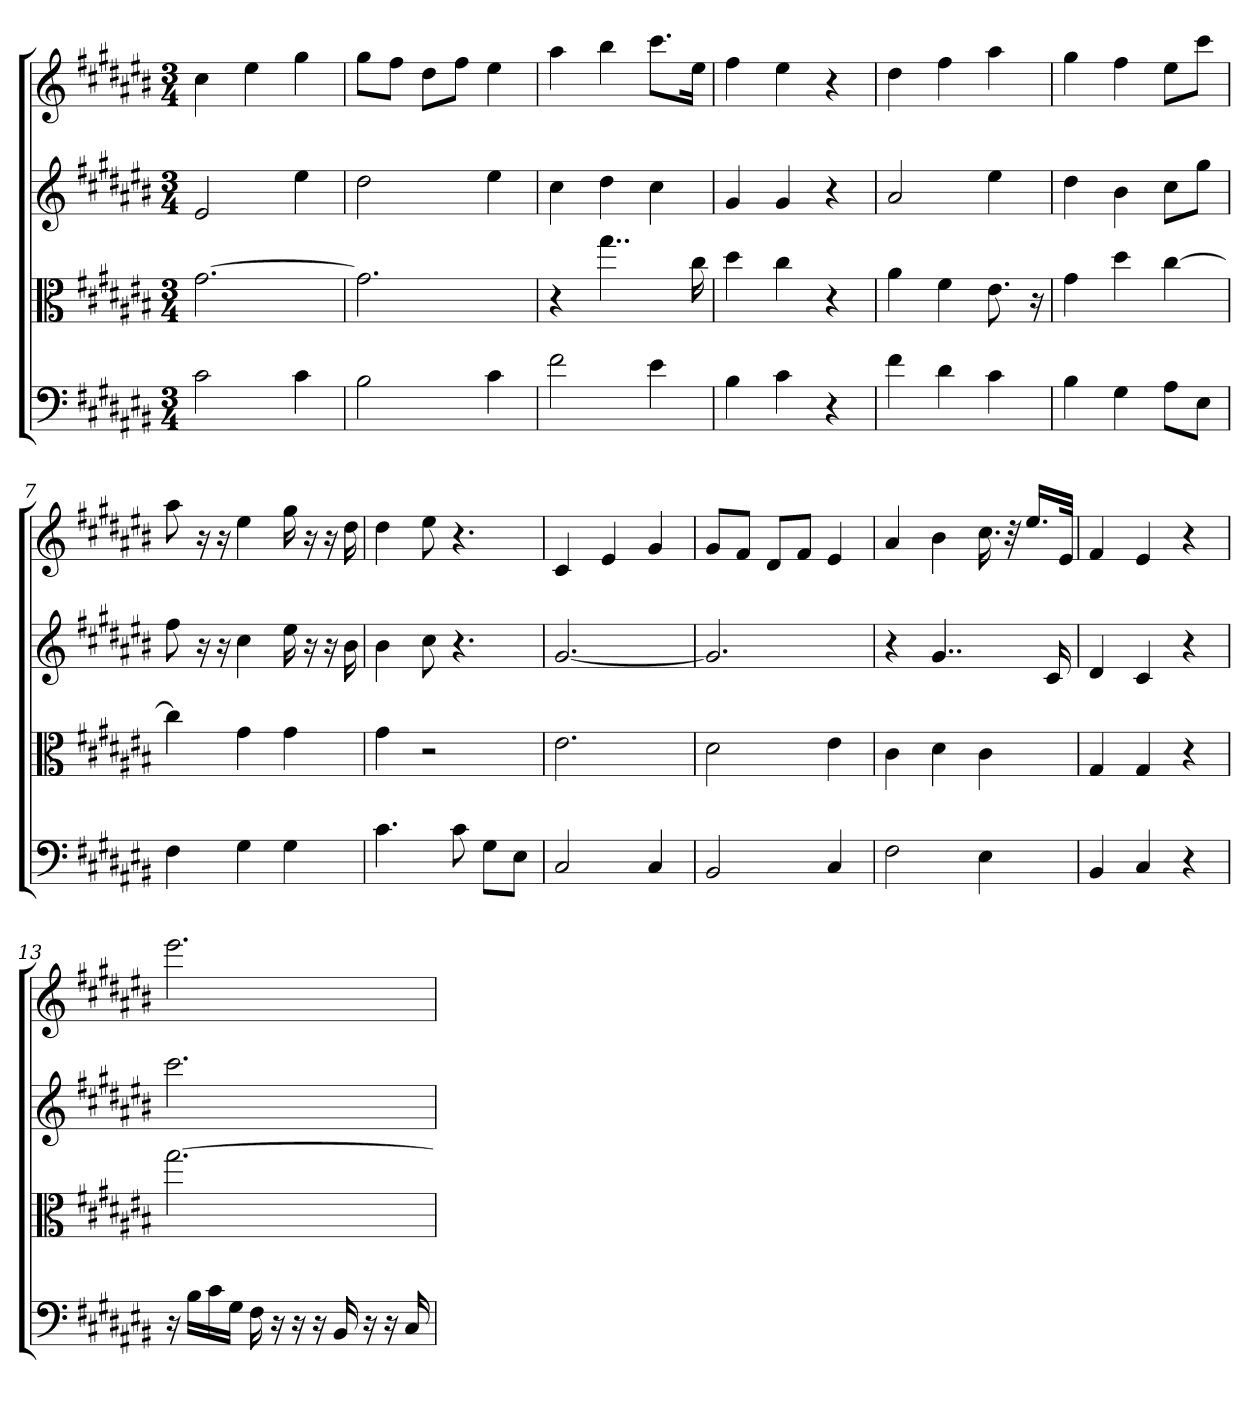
**kern	**kern	**kern	**kern
*part4	*part3	*part2	*part1
*staff4	*staff3	*staff2	*staff1
*clefF4	*clefC3	*clefG2	*clefG2
*k[f#c#g#d#a#e#b#]	*k[f#c#g#d#a#e#b#]	*k[f#c#g#d#a#e#b#]	*k[f#c#g#d#a#e#b#]
*C#:	*C#:	*C#:	*C#:
*M3/4	*M3/4	*M3/4	*M3/4
=	=	=	=
2c#	[2.g#	2e#	4cc#
.	.	.	4ee#
4c#	.	4ee#	4gg#
=2	=2	=2	=2
2B#	2.g#]	2dd#	8gg#\L
.	.	.	8ff#\J
.	.	.	8dd#\L
.	.	.	8ff#\J
4c#	.	4ee#	4ee#
=3	=3	=3	=3
2f#	4r	4cc#	4aa#
.	4..gg#	4dd#	4bb#
4e#	.	4cc#	8.ccc#\L
.	16cc#	.	16ee#\Jk
=4	=4	=4	=4
4B#	4dd#	4g#	4ff#
4c#	4cc#	4g#	4ee#
4r	4r	4r	4r
=5	=5	=5	=5
4f#	4a#	2a#	4dd#
4d#	4f#	.	4ff#
4c#	8.e#	4ee#	4aa#
.	16r	.	.
=6	=6	=6	=6
4B#	4g#	4dd#	4gg#
4G#	4dd#	4b#	4ff#
8A#\L	[4cc#	8cc#\L	8ee#\L
8E#\J	.	8gg#\J	8ccc#\J
=7	=7	=7	=7
4F#	4cc#]	8ff#	8aa#
.	.	16r	16r
.	.	16r	16r
4G#	4g#	4cc#	4ee#
4G#	4g#	16ee#	16gg#
.	.	16r	16r
.	.	16r	16r
.	.	16b#	16dd#
=8	=8	=8	=8
4.c#	4g#	4b#	4dd#
.	2r	8cc#	8ee#
8c#	.	4.r	4.r
8G#\L	.	.	.
8E#\J	.	.	.
=9	=9	=9	=9
2C#	2.e#	[2.g#	4c#
.	.	.	4e#
4C#	.	.	4g#
=10	=10	=10	=10
2BB#	2d#	2.g#]	8g#/L
.	.	.	8f#/J
.	.	.	8d#/L
.	.	.	8f#/J
4C#	4e#	.	4e#
=11	=11	=11	=11
2F#	4c#	4r	4a#
.	4d#	4..g#	4b#
4E#	4c#	.	16.cc#
.	.	.	32r
.	.	.	16.ee#/LL
.	.	16c#	.
.	.	.	32e#/JJk
=12	=12	=12	=12
4BB#	4G#	4d#	4f#
4C#	4G#	4c#	4e#
4r	4r	4r	4r
=13	=13	=13	=13
16r	[2.gg#	2.ccc#	2.eee#
16B#\LL	.	.	.
16c#\	.	.	.
16G#\JJ	.	.	.
16F#	.	.	.
16r	.	.	.
16r	.	.	.
16r	.	.	.
16BB#	.	.	.
16r	.	.	.
16r	.	.	.
16C#	.	.	.
=	=	=	=
*-	*-	*-	*-
